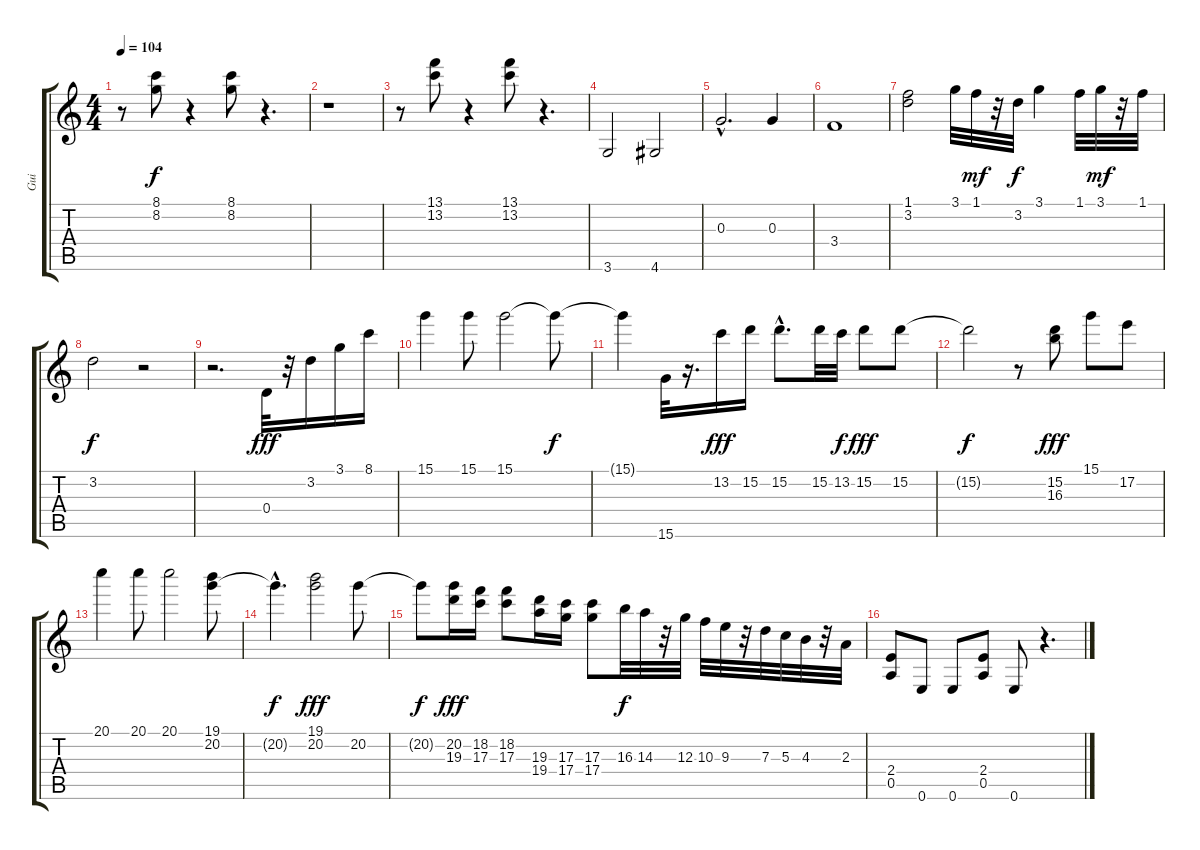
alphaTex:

\track ("Gui" "Gui") {instrument distortionguitar}
\staff {score tabs}
\tuning (E4 B3 G3 D3 A2 E2) {hide}
\ts (4 4)
\tempo 104
\clef g2
\ks c
r.8{dy f} (8.1 8.2).8 r.4 (8.1 8.2).8 r.4{d} |
r.1 |
r.8 (13.1 13.2).8 r.4 (13.1 13.2).8 r.4{d} |
3.6.2 4.6.2 |
0.3{hac}.2{d} 0.3.4 |
3.4.1 |
(1.1 3.2).2 3.1.32 1.1.32{dy mf} r.32 3.2.32{dy f} 3.1.4 1.1.32 3.1.32{dy mf} r.32 1.1.32 |
3.2.2{dy f} r.2 |
r.2{d} 0.4.32{dy fff} r.32 3.2.16 3.1.16 8.1.16 |
15.1.4 15.1.8 15.1.2 15.1{t}.8{dy f} |
15.1{t}.4 15.6.32 r.16{d} 13.2.16{dy fff} 15.2.16 15.2{hac}.8{d} 15.2.32 13.2.32{dy f} 15.2.8{dy fff} 15.2.8 |
15.2{t}.2{dy f} r.8 (15.2 16.3).8{dy fff} 15.1.8 17.2.8 |
20.1.4 20.1.8 20.1.2 (19.1 20.2).8 |
20.2{hac t}.4{d dy f} (19.1 20.2).2{dy fff} 20.2.8 |
20.2{t}.8{dy f} (20.2 19.3).16{dy fff} (18.2 17.3).16 (18.2 17.3).8 (19.3 19.4).16 (17.3 17.4).16 (17.3 17.4).8 16.3.32{dy f} 14.3.32 r.32 12.3.32 10.3.32 9.3.32 r.32 7.3.32 5.3.32 4.3.32 r.32 2.3.32 |
(2.4 0.5).8 0.6.8 0.6.8 (2.4 0.5).8 0.6.8 r.4{d}
